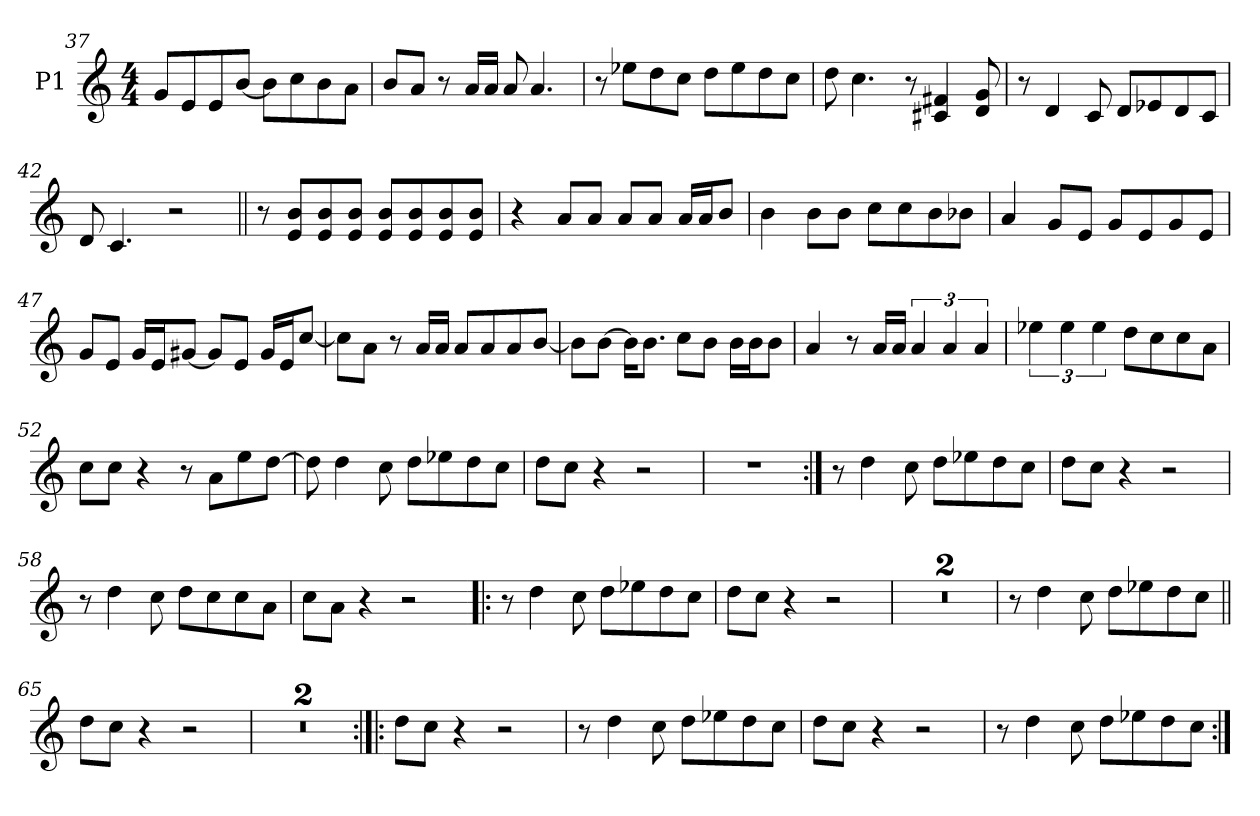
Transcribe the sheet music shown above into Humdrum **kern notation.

**kern
*part1
*staff1
*I"P1
*clefG2
*k[]
*M4/4
=37
8g/L
8e/
8e/
[8b/J
8b\L]
8cc\
8b\
8a\J
!!LO:LB:g=z
=38
8b/L
8a/J
8r
16a/LL
16a/JJ
8a/
4.a/
=39
8r
8ee-X\L
8dd\
8cc\J
8dd\L
8ee-\
8dd\
8cc\J
=40
8dd\
4.cc\
8r
4c#X/ 4f#X/
8d/ 8g/
=41
8r
4d/
8c/
8d/L
8e-X/
8d/
8c/J
=42
8d/
4.c/
2r
!!LO:LB:g=z
=43||
8r
8e/ 8b/L
8e/ 8b/
8e/ 8b/J
8e/ 8b/L
8e/ 8b/
8e/ 8b/
8e/ 8b/J
=44
4r
8a/L
8a/J
8a/L
8a/J
16a/LL
16a/J
8b/J
=45
4b\
8b\L
8b\J
8cc\L
8cc\
8b\
8b-X\J
=46
4a/
8g/L
8e/J
8g/L
8e/
8g/
8e/J
!!LO:LB:g=z
=47
8g/L
8e/J
16g/LL
16e/J
[8g#X/J
8g#/L]
8e/J
16g#/LL
16e/J
[8cc/J
=48
8cc\L]
8a\J
8r
16a/LL
16a/JJ
8a/L
8a/
8a/
[8b/J
=49
8b\L]
[8b\J
16b\KL]
8.b\J
8cc\L
8b\J
16b\LL
16b\J
8b\J
=50
4a/
8r
16a/LL
16a/JJ
6a/
6a/
6a/
!!LO:LB:g=z
=51
6ee-X\
6ee-\
6ee-\
8dd\L
8cc\
8cc\
8a\J
=52
8cc\L
8cc\J
4r
8r
8a\L
8ee\
[8dd\J
=53
8dd\]
4dd\
8cc\
8dd\L
8ee-X\
8dd\
8cc\J
=54
8dd\L
8cc\J
4r
2r
=55
1r
=56:|!
8r
4dd\
8cc\
8dd\L
8ee-X\
8dd\
8cc\J
!!LO:LB:g=z
=57
8dd\L
8cc\J
4r
2r
=58
8r
4dd\
8cc\
8dd\L
8cc\
8cc\
8a\J
=59
8cc\L
8a\J
4r
2r
=60!|:
8r
4dd\
8cc\
8dd\L
8ee-X\
8dd\
8cc\J
=61
8dd\L
8cc\J
4r
2r
=62
1r
=63
1r
!!LO:LB:g=z
=64
8r
4dd\
8cc\
8dd\L
8ee-X\
8dd\
8cc\J
=65||
8dd\L
8cc\J
4r
2r
=66
1r
=67
1r
=68:|!|:
8dd\L
8cc\J
4r
2r
=69
8r
4dd\
8cc\
8dd\L
8ee-X\
8dd\
8cc\J
=70
8dd\L
8cc\J
4r
2r
!!LO:LB:g=z
=71
8r
4dd\
8cc\
8dd\L
8ee-X\
8dd\
8cc\J
=:|!
*-
